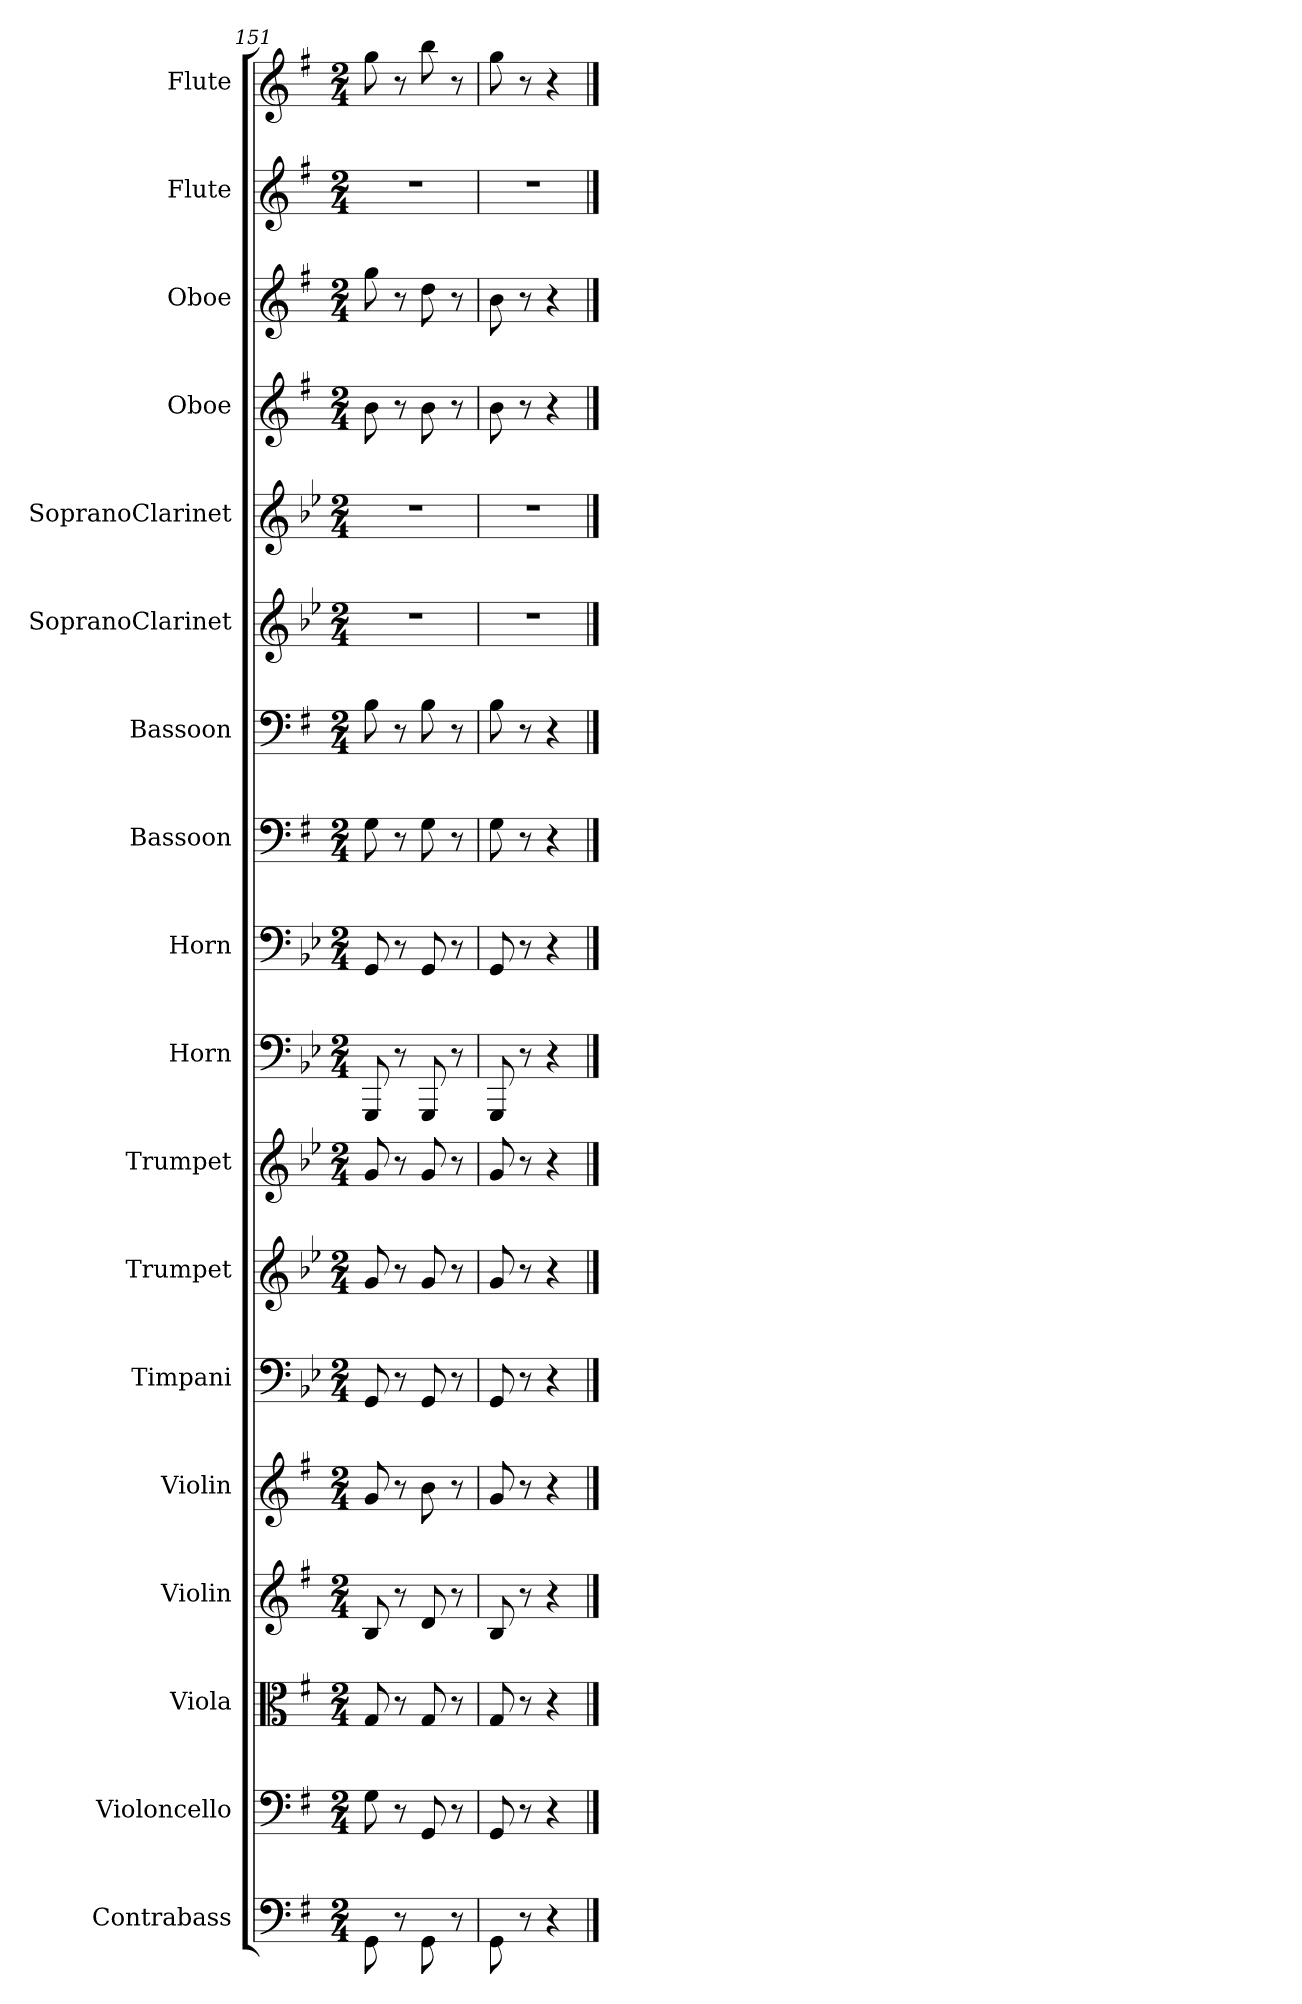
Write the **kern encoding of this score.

**kern	**kern	**kern	**kern	**kern	**kern	**kern	**kern	**kern	**kern	**kern	**kern	**kern	**kern	**kern	**kern	**kern	**kern
*part18	*part17	*part16	*part15	*part14	*part13	*part12	*part11	*part10	*part9	*part8	*part7	*part6	*part5	*part4	*part3	*part2	*part1
*staff18	*staff17	*staff16	*staff15	*staff14	*staff13	*staff12	*staff11	*staff10	*staff9	*staff8	*staff7	*staff6	*staff5	*staff4	*staff3	*staff2	*staff1
*I"Contrabass	*I"Violoncello	*I"Viola	*I"Violin	*I"Violin	*I"Timpani	*I"Trumpet	*I"Trumpet	*I"Horn	*I"Horn	*I"Bassoon	*I"Bassoon	*I"SopranoClarinet	*I"SopranoClarinet	*I"Oboe	*I"Oboe	*I"Flute	*I"Flute
*I'Cb	*I'Vc	*I'Vla	*I'Vln	*I'Vln	*I'Timp	*I'Tpt	*I'Tpt	*I'Hn	*I'Hn	*I'Bsn	*I'Bsn	*	*	*I'Ob	*I'Ob	*I'Fl	*I'Fl
*clefF4	*clefF4	*clefC3	*clefG2	*clefG2	*clefF4	*clefG2	*clefG2	*clefF4	*clefF4	*clefF4	*clefF4	*clefG2	*clefG2	*clefG2	*clefG2	*clefG2	*clefG2
*k[f#]	*k[f#]	*k[f#]	*k[f#]	*k[f#]	*k[b-e-]	*k[b-e-]	*k[b-e-]	*k[b-e-]	*k[b-e-]	*k[f#]	*k[f#]	*k[b-e-]	*k[b-e-]	*k[f#]	*k[f#]	*k[f#]	*k[f#]
*M2/4	*M2/4	*M2/4	*M2/4	*M2/4	*M2/4	*M2/4	*M2/4	*M2/4	*M2/4	*M2/4	*M2/4	*M2/4	*M2/4	*M2/4	*M2/4	*M2/4	*M2/4
=151	=151	=151	=151	=151	=151	=151	=151	=151	=151	=151	=151	=151	=151	=151	=151	=151	=151
8GG\	8G\	8G/	8B/	8g/	8GG/	8g/	8g/	8GGG/	8GG/	8G\	8B\	2r	2r	8b\	8gg\	2r	8gg\
8r	8r	8r	8r	8r	8r	8r	8r	8r	8r	8r	8r	.	.	8r	8r	.	8r
8GG\	8GG/	8G/	8d/	8b\	8GG/	8g/	8g/	8GGG/	8GG/	8G\	8B\	.	.	8b\	8dd\	.	8bb\
8r	8r	8r	8r	8r	8r	8r	8r	8r	8r	8r	8r	.	.	8r	8r	.	8r
=152	=152	=152	=152	=152	=152	=152	=152	=152	=152	=152	=152	=152	=152	=152	=152	=152	=152
8GG\	8GG/	8G/	8B/	8g/	8GG/	8g/	8g/	8GGG/	8GG/	8G\	8B\	2r	2r	8b\	8b\	2r	8gg\
8r	8r	8r	8r	8r	8r	8r	8r	8r	8r	8r	8r	.	.	8r	8r	.	8r
4r	4r	4r	4r	4r	4r	4r	4r	4r	4r	4r	4r	.	.	4r	4r	.	4r
==	==	==	==	==	==	==	==	==	==	==	==	==	==	==	==	==	==
*-	*-	*-	*-	*-	*-	*-	*-	*-	*-	*-	*-	*-	*-	*-	*-	*-	*-
